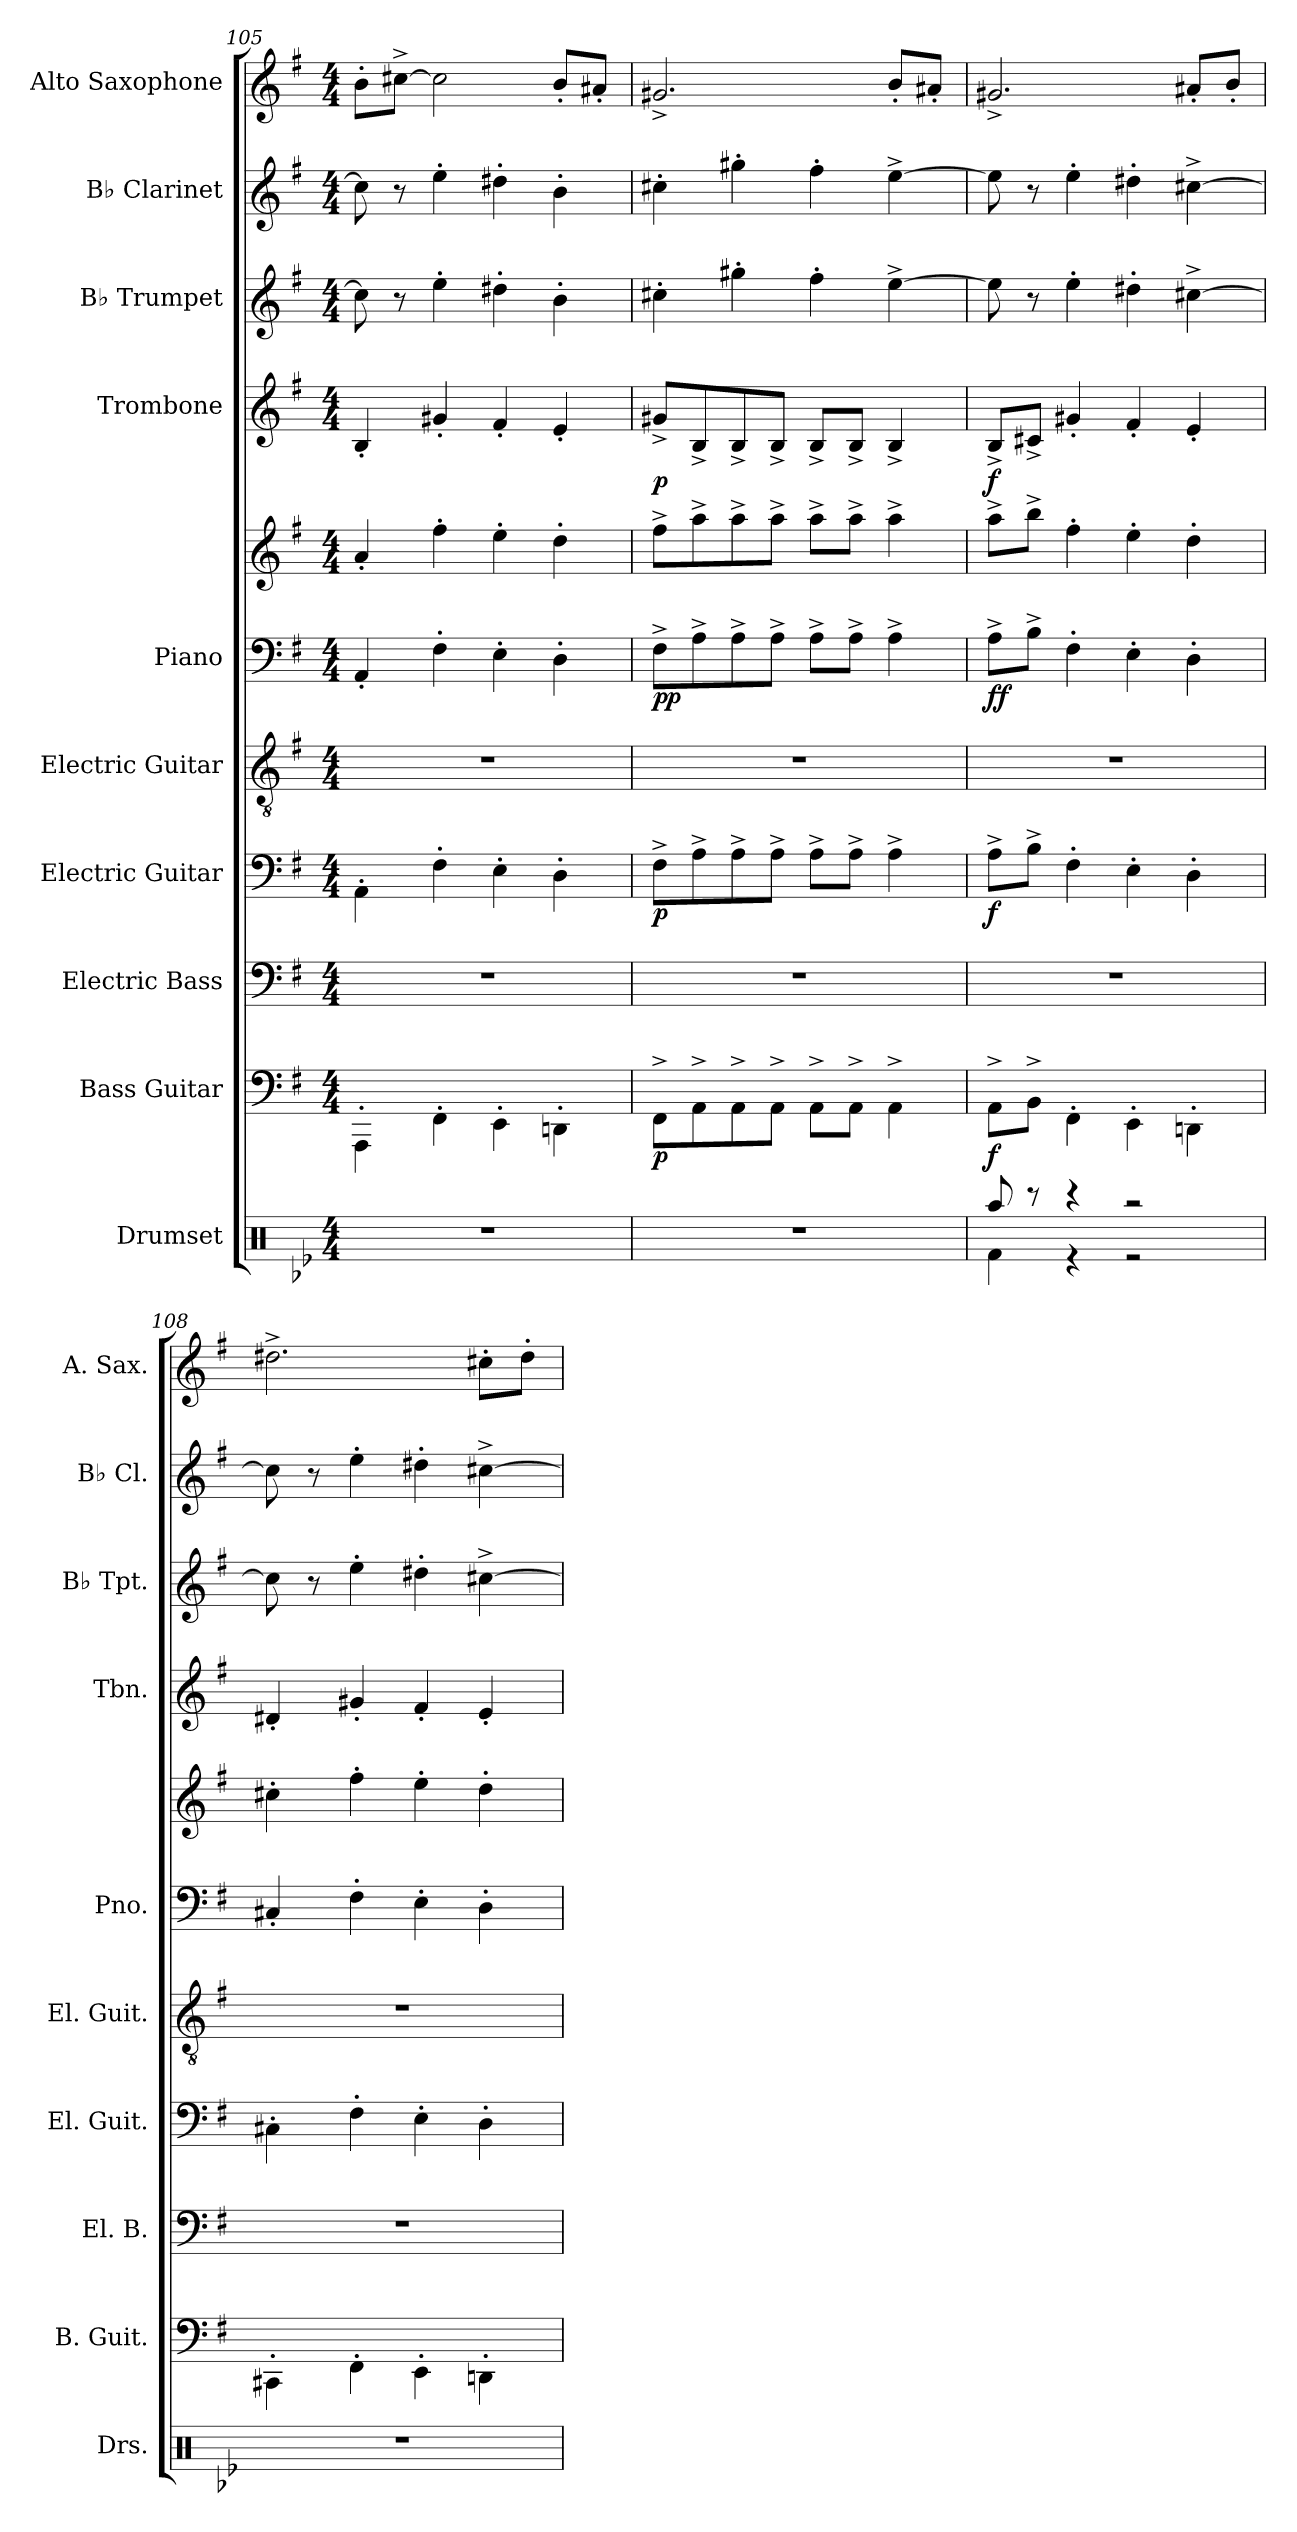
**kern	**kern	**dynam	**kern	**kern	**dynam	**kern	**kern	**kern	**dynam	**kern	**dynam	**kern	**kern	**kern
*part10	*part9	*part9	*part8	*part7	*part7	*part6	*part5	*part5	*part5	*part4	*part4	*part3	*part2	*part1
*staff11	*staff10	*staff10	*staff9	*staff8	*staff8	*staff7	*staff6	*staff5	*staff5/6	*staff4	*staff4	*staff3	*staff2	*staff1
*I"Drumset	*I"Bass Guitar	*	*I"Electric Bass	*I"Electric Guitar	*	*I"Electric Guitar	*I"Piano	*	*	*I"Trombone	*	*I"B♭ Trumpet	*I"B♭ Clarinet	*I"Alto Saxophone
*I'Drs.	*I'B. Guit.	*	*I'El. B.	*I'El. Guit.	*	*I'El. Guit.	*I'Pno.	*	*	*I'Tbn.	*	*I'B♭ Tpt.	*I'B♭ Cl.	*I'A. Sax.
*clefX	*	*	*clefF4	*	*	*clefGv2	*clefF4	*clefG2	*	*clefG2	*	*clefG2	*clefG2	*clefG2
*	*ITrd7c12	*	*ITrd7c12	*	*	*	*	*	*	*ITrd1c2	*	*ITrd1c2	*ITrd1c2	*ITrd5c9
*k[b-e-]	*k[f#]	*	*k[f#]	*k[f#]	*	*k[f#]	*k[f#]	*k[f#]	*	*k[b-]	*	*k[b-]	*k[b-]	*k[b-e-]
*M4/4	*M4/4	*	*M4/4	*M4/4	*	*M4/4	*M4/4	*M4/4	*	*M4/4	*	*M4/4	*M4/4	*M4/4
=105	=105	=105	=105	=105	=105	=105	=105	=105	=105	=105	=105	=105	=105	=105
1r	4AAAA'\	.	1r	4AA'\	.	1r	4AA'/	4a'/	.	4A'/	.	8b\]	8b\]	8d'\L
.	.	.	.	.	.	.	.	.	.	.	.	8r	8r	[8en^\J
.	4FFF#'\	.	.	4F#'\	.	.	4F#'\	4ff#'\	.	4f#X'/	.	4dd'\	4dd'\	2e\]
.	4EEE'\	.	.	4E'\	.	.	4E'\	4ee'\	.	4e'/	.	4cc#X'\	4cc#X'\	.
.	4DDDn'\	.	.	4D'\	.	.	4D'\	4dd'\	.	4d'/	.	4a'\	4a'\	8d'/L
.	.	.	.	.	.	.	.	.	.	.	.	.	.	8c#X'/J
!!LO:PB:g=z
=106	=106	=106	=106	=106	=106	=106	=106	=106	=106	=106	=106	=106	=106	=106
!	!	!LO:DY:b	!	!	!LO:DY:b	!	!	!	!LO:DY:b=2	!	!	!	!	!
!	!	!	!	!	!	!	!	!	!LO:DY:n=1:b	!	!LO:DY:b	!	!	!
1r	8FFF#^\L	p	1r	8F#^\L	p	1r	8F#^\L	8ff#^\L	p p	8f#X^/L	p	4bn'\	4bn'\	2.Bn^/
.	8AAA^\	.	.	8A^\	.	.	8A^\	8aa^\	.	8A^/	.	.	.	.
.	8AAA^\	.	.	8A^\	.	.	8A^\	8aa^\	.	8A^/	.	4ff#X'\	4ff#X'\	.
.	8AAA^\J	.	.	8A^\J	.	.	8A^\J	8aa^\J	.	8A^/J	.	.	.	.
.	8AAA^\L	.	.	8A^\L	.	.	8A^\L	8aa^\L	.	8A^/L	.	4ee'\	4ee'\	.
.	8AAA^\J	.	.	8A^\J	.	.	8A^\J	8aa^\J	.	8A^/J	.	.	.	.
.	4AAA^\	.	.	4A^\	.	.	4A^\	4aa^\	.	4A^/	.	[4dd^\	[4dd^\	8d'/L
.	.	.	.	.	.	.	.	.	.	.	.	.	.	8c#X'/J
=107	=107	=107	=107	=107	=107	=107	=107	=107	=107	=107	=107	=107	=107	=107
*^	*	*	*	*	*	*	*	*	*	*	*	*	*	*
!	!	!	!LO:DY:b	!	!	!LO:DY:b	!	!	!	!LO:DY:b=2	!	!	!	!	!
!	!	!	!	!	!	!	!	!	!	!LO:DY:n=1:b	!	!LO:DY:b	!	!	!
8Raa/	4Rf\	8AAA^\L	f	1r	8A^\L	f	1r	8A^\L	8aa^\L	f f	8A^/L	f	8dd\]	8dd\]	2.Bn^/
8r	.	8BBB^\J	.	.	8B^\J	.	.	8B^\J	8bb^\J	.	8Bn^/J	.	8r	8r	.
4r	4r	4FFF#'\	.	.	4F#'\	.	.	4F#'\	4ff#'\	.	4f#X'/	.	4dd'\	4dd'\	.
2r	2r	4EEE'\	.	.	4E'\	.	.	4E'\	4ee'\	.	4e'/	.	4cc#X'\	4cc#X'\	.
.	.	4DDDn'\	.	.	4D'\	.	.	4D'\	4dd'\	.	4d'/	.	[4bn^\	[4bn^\	8c#X'/L
.	.	.	.	.	.	.	.	.	.	.	.	.	.	.	8d'/J
*v	*v	*	*	*	*	*	*	*	*	*	*	*	*	*	*
=108	=108	=108	=108	=108	=108	=108	=108	=108	=108	=108	=108	=108	=108	=108
1r	4CCC#'\	.	1r	4C#X'\	.	1r	4C#X'/	4cc#X'\	.	4c#X'/	.	8b\]	8b\]	2.f#X^\
.	.	.	.	.	.	.	.	.	.	.	.	8r	8r	.
.	4FFF#'\	.	.	4F#'\	.	.	4F#'\	4ff#'\	.	4f#X'/	.	4dd'\	4dd'\	.
.	4EEE'\	.	.	4E'\	.	.	4E'\	4ee'\	.	4e'/	.	4cc#X'\	4cc#X'\	.
.	4DDDn'\	.	.	4D'\	.	.	4D'\	4dd'\	.	4d'/	.	[4bn^\	[4bn^\	8en'\L
.	.	.	.	.	.	.	.	.	.	.	.	.	.	8f#'\J
=	=	=	=	=	=	=	=	=	=	=	=	=	=	=
*-	*-	*-	*-	*-	*-	*-	*-	*-	*-	*-	*-	*-	*-	*-
